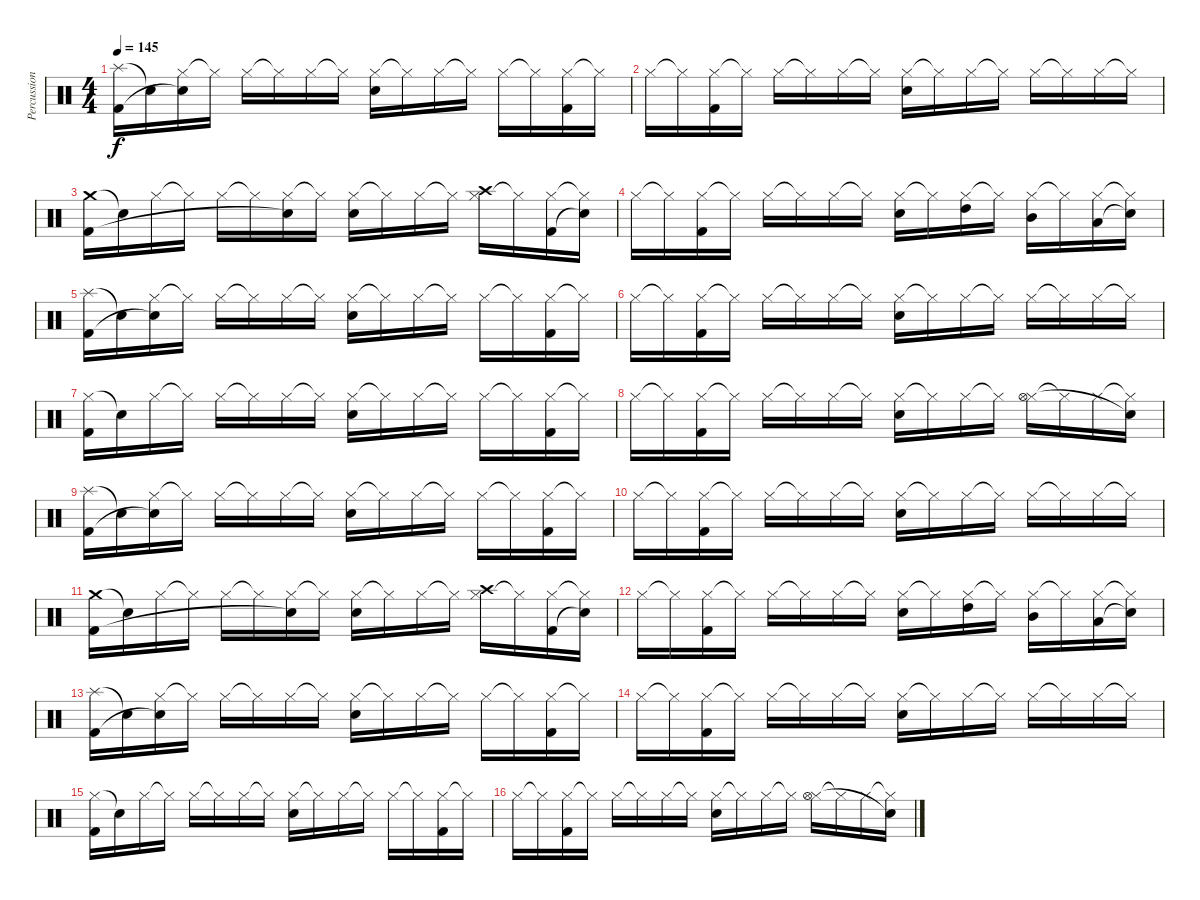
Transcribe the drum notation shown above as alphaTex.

\track ("Percussions" "Percussion") {instrument percussion}
\staff {score}
\articulation defaults
\ts (4 4)
\tempo 145
\clef neutral
\ks c
("Splash (hit)" "Kick (hit) 2").16{dy f} "Snare (hit)"{t}.16 ("Hi-Hat (closed)" "Snare (hit)"{t}).16 "Hi-Hat (closed)"{t}.16 "Hi-Hat (closed)".16 "Hi-Hat (closed)"{t}.16 "Hi-Hat (closed)".16 "Hi-Hat (closed)"{t}.16 ("Hi-Hat (closed)" "Snare (hit) 2").16 "Hi-Hat (closed)"{t}.16 "Hi-Hat (closed)".16 "Hi-Hat (closed)"{t}.16 "Hi-Hat (closed)".16 "Hi-Hat (closed)"{t}.16 ("Hi-Hat (closed)" "Kick (hit) 2").16 "Hi-Hat (closed)"{t}.16 |
"Hi-Hat (closed)".16 "Hi-Hat (closed)"{t}.16 ("Hi-Hat (closed)" "Kick (hit) 2").16 "Hi-Hat (closed)"{t}.16 "Hi-Hat (closed)".16 "Hi-Hat (closed)"{t}.16 "Hi-Hat (closed)".16 "Hi-Hat (closed)"{t}.16 ("Hi-Hat (closed)" "Snare (hit) 2").16 "Hi-Hat (closed)"{t}.16 "Hi-Hat (closed)".16 "Hi-Hat (closed)"{t}.16 "Hi-Hat (closed)".16 "Hi-Hat (closed)"{t}.16 "Hi-Hat (closed)".16 "Hi-Hat (closed)"{t}.16 |
("Crash medium (hit)" "Kick (hit) 2").16 "Snare (hit)"{t}.16 "Hi-Hat (closed)".16 "Hi-Hat (closed)"{t}.16 "Hi-Hat (closed)".16 "Hi-Hat (closed)"{t}.16 ("Hi-Hat (closed)" "Snare (hit)"{t}).16 "Hi-Hat (closed)"{t}.16 ("Hi-Hat (closed)" "Snare (hit) 2").16 "Hi-Hat (closed)"{t}.16 "Hi-Hat (closed)".16 "Hi-Hat (closed)"{t}.16 ("Hi-Hat (closed)" "Crash high (hit)").16 "Hi-Hat (closed)"{t}.16 ("Hi-Hat (closed)" "Kick (hit) 2").16 ("Hi-Hat (closed)"{t} "Snare (hit)"{t}).16 |
"Hi-Hat (closed)".16 "Hi-Hat (closed)"{t}.16 ("Hi-Hat (closed)" "Kick (hit) 2").16 "Hi-Hat (closed)"{t}.16 "Hi-Hat (closed)".16 "Hi-Hat (closed)"{t}.16 "Hi-Hat (closed)".16 "Hi-Hat (closed)"{t}.16 ("Hi-Hat (closed)" "Snare (hit) 2").16 "Hi-Hat (closed)"{t}.16 ("Hi-Hat (closed)" "High Tom (hit)").16 "Hi-Hat (closed)"{t}.16 ("Hi-Hat (closed)" "Mid Tom (hit)").16 "Hi-Hat (closed)"{t}.16 ("Hi-Hat (closed)" "Low Tom (hit)").16 ("Hi-Hat (closed)"{t} "Snare (hit)"{t}).16 |
("Splash (hit)" "Kick (hit) 2").16 "Snare (hit)"{t}.16 ("Hi-Hat (closed)" "Snare (hit)"{t}).16 "Hi-Hat (closed)"{t}.16 "Hi-Hat (closed)".16 "Hi-Hat (closed)"{t}.16 "Hi-Hat (closed)".16 "Hi-Hat (closed)"{t}.16 ("Hi-Hat (closed)" "Snare (hit) 2").16 "Hi-Hat (closed)"{t}.16 "Hi-Hat (closed)".16 "Hi-Hat (closed)"{t}.16 "Hi-Hat (closed)".16 "Hi-Hat (closed)"{t}.16 ("Hi-Hat (closed)" "Kick (hit) 2").16 "Hi-Hat (closed)"{t}.16 |
"Hi-Hat (closed)".16 "Hi-Hat (closed)"{t}.16 ("Hi-Hat (closed)" "Kick (hit) 2").16 "Hi-Hat (closed)"{t}.16 "Hi-Hat (closed)".16 "Hi-Hat (closed)"{t}.16 "Hi-Hat (closed)".16 "Hi-Hat (closed)"{t}.16 ("Hi-Hat (closed)" "Snare (hit) 2").16 "Hi-Hat (closed)"{t}.16 "Hi-Hat (closed)".16 "Hi-Hat (closed)"{t}.16 "Hi-Hat (closed)".16 "Hi-Hat (closed)"{t}.16 "Hi-Hat (closed)".16 "Hi-Hat (closed)"{t}.16 |
("Hi-Hat (closed)" "Kick (hit) 2").16 "Snare (hit)"{t}.16 "Hi-Hat (closed)".16 "Hi-Hat (closed)"{t}.16 "Hi-Hat (closed)".16 "Hi-Hat (closed)"{t}.16 "Hi-Hat (closed)".16 "Hi-Hat (closed)"{t}.16 ("Hi-Hat (closed)" "Snare (hit) 2").16 "Hi-Hat (closed)"{t}.16 "Hi-Hat (closed)".16 "Hi-Hat (closed)"{t}.16 "Hi-Hat (closed)".16 "Hi-Hat (closed)"{t}.16 ("Hi-Hat (closed)" "Kick (hit) 2").16 "Hi-Hat (closed)"{t}.16 |
"Hi-Hat (closed)".16 "Hi-Hat (closed)"{t}.16 ("Hi-Hat (closed)" "Kick (hit) 2").16 "Hi-Hat (closed)"{t}.16 "Hi-Hat (closed)".16 "Hi-Hat (closed)"{t}.16 "Hi-Hat (closed)".16 "Hi-Hat (closed)"{t}.16 ("Hi-Hat (closed)" "Snare (hit) 2").16 "Hi-Hat (closed)"{t}.16 "Hi-Hat (closed)".16 "Hi-Hat (closed)"{t}.16 ("Hi-Hat (closed)" "Hi-Hat (open)").16 "Hi-Hat (closed)"{t}.16 "Hi-Hat (closed)".16 ("Hi-Hat (closed)"{t} "Snare (hit)"{t}).16 |
("Splash (hit)" "Kick (hit) 2").16 "Snare (hit)"{t}.16 ("Hi-Hat (closed)" "Snare (hit)"{t}).16 "Hi-Hat (closed)"{t}.16 "Hi-Hat (closed)".16 "Hi-Hat (closed)"{t}.16 "Hi-Hat (closed)".16 "Hi-Hat (closed)"{t}.16 ("Hi-Hat (closed)" "Snare (hit) 2").16 "Hi-Hat (closed)"{t}.16 "Hi-Hat (closed)".16 "Hi-Hat (closed)"{t}.16 "Hi-Hat (closed)".16 "Hi-Hat (closed)"{t}.16 ("Hi-Hat (closed)" "Kick (hit) 2").16 "Hi-Hat (closed)"{t}.16 |
"Hi-Hat (closed)".16 "Hi-Hat (closed)"{t}.16 ("Hi-Hat (closed)" "Kick (hit) 2").16 "Hi-Hat (closed)"{t}.16 "Hi-Hat (closed)".16 "Hi-Hat (closed)"{t}.16 "Hi-Hat (closed)".16 "Hi-Hat (closed)"{t}.16 ("Hi-Hat (closed)" "Snare (hit) 2").16 "Hi-Hat (closed)"{t}.16 "Hi-Hat (closed)".16 "Hi-Hat (closed)"{t}.16 "Hi-Hat (closed)".16 "Hi-Hat (closed)"{t}.16 "Hi-Hat (closed)".16 "Hi-Hat (closed)"{t}.16 |
("Crash medium (hit)" "Kick (hit) 2").16 "Snare (hit)"{t}.16 "Hi-Hat (closed)".16 "Hi-Hat (closed)"{t}.16 "Hi-Hat (closed)".16 "Hi-Hat (closed)"{t}.16 ("Hi-Hat (closed)" "Snare (hit)"{t}).16 "Hi-Hat (closed)"{t}.16 ("Hi-Hat (closed)" "Snare (hit) 2").16 "Hi-Hat (closed)"{t}.16 "Hi-Hat (closed)".16 "Hi-Hat (closed)"{t}.16 ("Hi-Hat (closed)" "Crash high (hit)").16 "Hi-Hat (closed)"{t}.16 ("Hi-Hat (closed)" "Kick (hit) 2").16 ("Hi-Hat (closed)"{t} "Snare (hit)"{t}).16 |
"Hi-Hat (closed)".16 "Hi-Hat (closed)"{t}.16 ("Hi-Hat (closed)" "Kick (hit) 2").16 "Hi-Hat (closed)"{t}.16 "Hi-Hat (closed)".16 "Hi-Hat (closed)"{t}.16 "Hi-Hat (closed)".16 "Hi-Hat (closed)"{t}.16 ("Hi-Hat (closed)" "Snare (hit) 2").16 "Hi-Hat (closed)"{t}.16 ("Hi-Hat (closed)" "High Tom (hit)").16 "Hi-Hat (closed)"{t}.16 ("Hi-Hat (closed)" "Mid Tom (hit)").16 "Hi-Hat (closed)"{t}.16 ("Hi-Hat (closed)" "Low Tom (hit)").16 ("Hi-Hat (closed)"{t} "Snare (hit)"{t}).16 |
("Splash (hit)" "Kick (hit) 2").16 "Snare (hit)"{t}.16 ("Hi-Hat (closed)" "Snare (hit)"{t}).16 "Hi-Hat (closed)"{t}.16 "Hi-Hat (closed)".16 "Hi-Hat (closed)"{t}.16 "Hi-Hat (closed)".16 "Hi-Hat (closed)"{t}.16 ("Hi-Hat (closed)" "Snare (hit) 2").16 "Hi-Hat (closed)"{t}.16 "Hi-Hat (closed)".16 "Hi-Hat (closed)"{t}.16 "Hi-Hat (closed)".16 "Hi-Hat (closed)"{t}.16 ("Hi-Hat (closed)" "Kick (hit) 2").16 "Hi-Hat (closed)"{t}.16 |
"Hi-Hat (closed)".16 "Hi-Hat (closed)"{t}.16 ("Hi-Hat (closed)" "Kick (hit) 2").16 "Hi-Hat (closed)"{t}.16 "Hi-Hat (closed)".16 "Hi-Hat (closed)"{t}.16 "Hi-Hat (closed)".16 "Hi-Hat (closed)"{t}.16 ("Hi-Hat (closed)" "Snare (hit) 2").16 "Hi-Hat (closed)"{t}.16 "Hi-Hat (closed)".16 "Hi-Hat (closed)"{t}.16 "Hi-Hat (closed)".16 "Hi-Hat (closed)"{t}.16 "Hi-Hat (closed)".16 "Hi-Hat (closed)"{t}.16 |
("Hi-Hat (closed)" "Kick (hit) 2").16 "Snare (hit)"{t}.16 "Hi-Hat (closed)".16 "Hi-Hat (closed)"{t}.16 "Hi-Hat (closed)".16 "Hi-Hat (closed)"{t}.16 "Hi-Hat (closed)".16 "Hi-Hat (closed)"{t}.16 ("Hi-Hat (closed)" "Snare (hit) 2").16 "Hi-Hat (closed)"{t}.16 "Hi-Hat (closed)".16 "Hi-Hat (closed)"{t}.16 "Hi-Hat (closed)".16 "Hi-Hat (closed)"{t}.16 ("Hi-Hat (closed)" "Kick (hit) 2").16 "Hi-Hat (closed)"{t}.16 |
"Hi-Hat (closed)".16 "Hi-Hat (closed)"{t}.16 ("Hi-Hat (closed)" "Kick (hit) 2").16 "Hi-Hat (closed)"{t}.16 "Hi-Hat (closed)".16 "Hi-Hat (closed)"{t}.16 "Hi-Hat (closed)".16 "Hi-Hat (closed)"{t}.16 ("Hi-Hat (closed)" "Snare (hit) 2").16 "Hi-Hat (closed)"{t}.16 "Hi-Hat (closed)".16 "Hi-Hat (closed)"{t}.16 ("Hi-Hat (closed)" "Hi-Hat (open)").16 "Hi-Hat (closed)"{t}.16 "Hi-Hat (closed)".16 ("Hi-Hat (closed)"{t} "Snare (hit)"{t}).16
